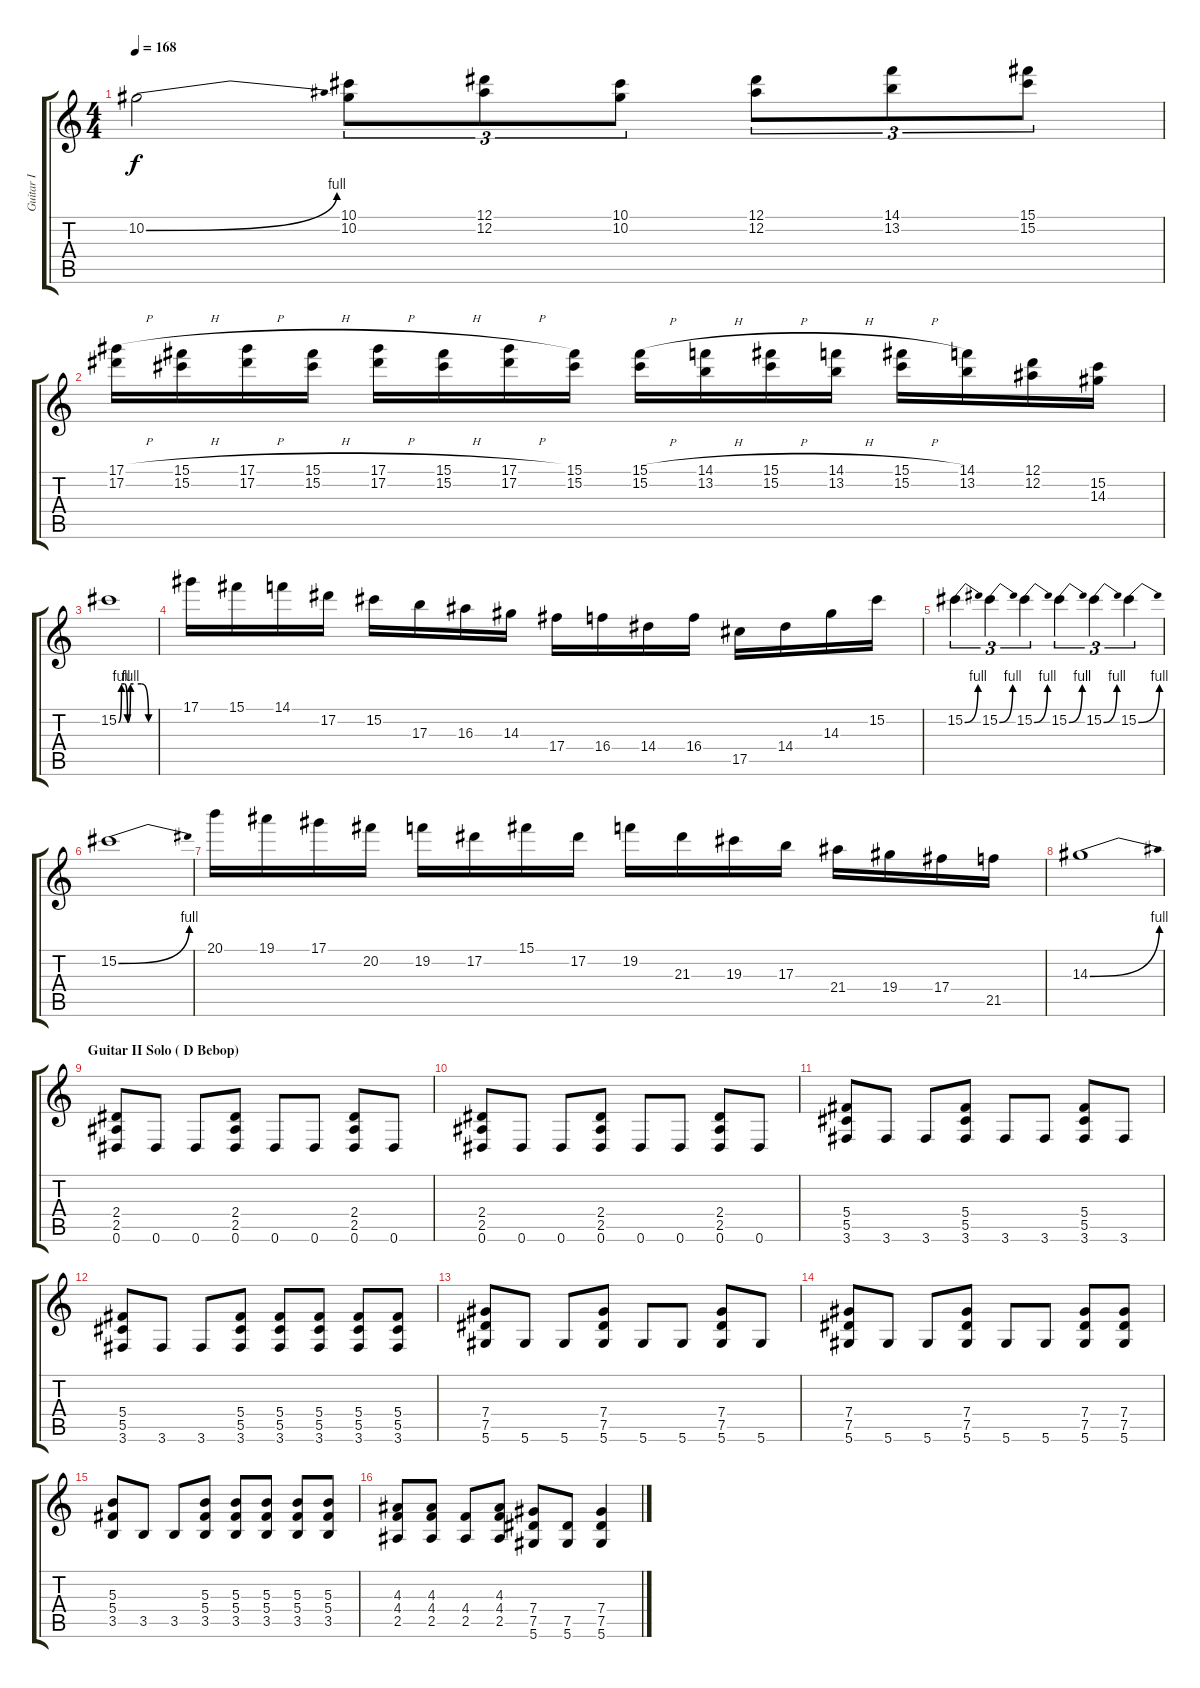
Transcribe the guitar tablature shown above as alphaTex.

\track ("Guitar I" "Guitar I") {instrument acousticguitarsteel}
\staff {score tabs}
\tuning (Eb4 Bb3 Gb3 Db3 Ab2 Eb2) {hide}
\ts (4 4)
\tempo 168
\clef g2
\ks c
10.2{be (bend 0 0 60 4)}.2{dy f} (10.1 10.2).8{tu (3 2)} (12.1 12.2).8{tu (3 2)} (10.1 10.2).8{tu (3 2)} (12.1 12.2).8{tu (3 2)} (14.1 13.2).8{tu (3 2)} (15.1 15.2).8{tu (3 2)} |
(17.1{h} 17.2).16 (15.1{h} 15.2).16 (17.1{h} 17.2).16 (15.1{h} 15.2).16 (17.1{h} 17.2).16 (15.1{h} 15.2).16 (17.1{h} 17.2).16 (15.1 15.2).16 (15.1{h} 15.2).16 (14.1{h} 13.2).16 (15.1{h} 15.2).16 (14.1{h} 13.2).16 (15.1{h} 15.2).16 (14.1 13.2).16 (12.1 12.2).16 (15.2 14.3).16 |
15.2{be (custom 0 0 5 4 10 4 15 0 20 4 25 4 38 4 50 0 60 0)}.1 |
17.1.16 15.1.16 14.1.16 17.2.16 15.2.16 17.3.16 16.3.16 14.3.16 17.4.16 16.4.16 14.4.16 16.4.16 17.5.16 14.4.16 14.3.16 15.2.16 |
15.2{be (bend 0 0 60 4)}.4{tu (3 2)} 15.2{be (bend 0 0 60 4)}.4{tu (3 2)} 15.2{be (bend 0 0 60 4)}.4{tu (3 2)} 15.2{be (bend 0 0 60 4)}.4{tu (3 2)} 15.2{be (bend 0 0 60 4)}.4{tu (3 2)} 15.2{be (bend 0 0 60 4)}.4{tu (3 2)} |
15.2{be (bend 0 0 60 4)}.1 |
20.1.16 19.1.16 17.1.16 20.2.16 19.2.16 17.2.16 15.1.16 17.2.16 19.2.16 21.3.16 19.3.16 17.3.16 21.4.16 19.4.16 17.4.16 21.5.16 |
14.3{be (bend 0 0 60 4)}.1 |
\section ("" "Guitar II Solo ( D Bebop)")
(2.4 2.5 0.6).8{volume 13 instrument distortionguitar} 0.6.8 0.6.8 (2.4 2.5 0.6).8 0.6.8 0.6.8 (2.4 2.5 0.6).8 0.6.8 |
(2.4 2.5 0.6).8 0.6.8 0.6.8 (2.4 2.5 0.6).8 0.6.8 0.6.8 (2.4 2.5 0.6).8 0.6.8 |
(5.4 5.5 3.6).8 3.6.8 3.6.8 (5.4 5.5 3.6).8 3.6.8 3.6.8 (5.4 5.5 3.6).8 3.6.8 |
(5.4 5.5 3.6).8 3.6.8 3.6.8 (5.4 5.5 3.6).8 (5.4 5.5 3.6).8 (5.4 5.5 3.6).8 (5.4 5.5 3.6).8 (5.4 5.5 3.6).8 |
(7.4 7.5 5.6).8 5.6.8 5.6.8 (7.4 7.5 5.6).8 5.6.8 5.6.8 (7.4 7.5 5.6).8 5.6.8 |
(7.4 7.5 5.6).8 5.6.8 5.6.8 (7.4 7.5 5.6).8 5.6.8 5.6.8 (7.4 7.5 5.6).8 (7.4 7.5 5.6).8 |
(5.3 5.4 3.5).8 3.5.8 3.5.8 (5.3 5.4 3.5).8 (5.3 5.4 3.5).8 (5.3 5.4 3.5).8 (5.3 5.4 3.5).8 (5.3 5.4 3.5).8 |
(4.3 4.4 2.5).8 (4.3 4.4 2.5).8 (4.4 2.5).8 (4.3 4.4 2.5).8 (7.4 7.5 5.6).8 (7.5 5.6).8 (7.4 7.5 5.6).4
